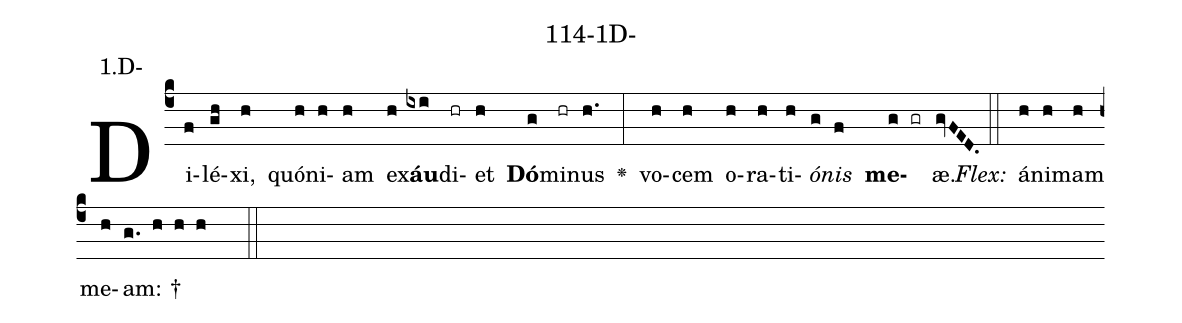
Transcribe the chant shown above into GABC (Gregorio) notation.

name: 114-1D-;
annotation: 1.D-;
%%
(c4)Di(f)lé(gh)xi,(h) quón(h)i(h)am(h) ex(h)<b>áu</b>(ixi)di(hr)et(h) <b>Dó</b>(g)mi(hr)nus(h.) <v>\greheightstar</v>(:) vo(h)cem(h) o(h)ra(h)ti(h)<i>ó</i>(g)<i>nis</i>(f) <b>me</b>(g gr)æ.(gvFED.) (::)
<i>Flex:</i>()  á(h)ni(h)mam(h) me(h)am: †(g. h h h  ::)

%E(h) u(h) o(g) u(f) a(g) e.(gvFED.) (::)
